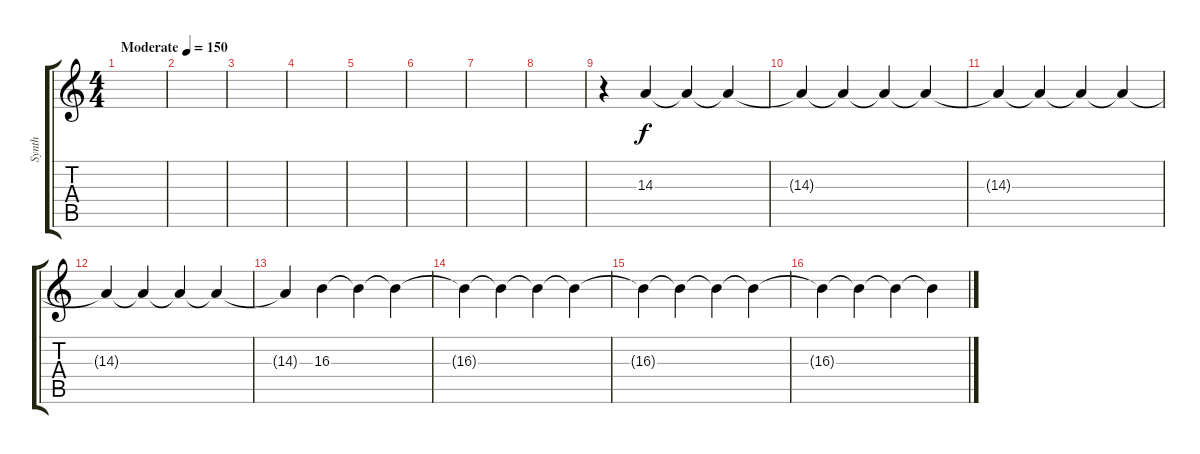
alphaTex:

\track ("Synth" "Synth") {instrument stringensemble1}
\staff {score tabs}
\tuning (E4 B3 G3 D3 A2 E2) {hide}
\ts (4 4)
\tempo (150 "Moderate")
\clef g2
\ks c
|
|
|
|
|
|
|
|
r.4 14.3.4 14.3{t}.4 14.3{t}.4 |
14.3{t}.4 14.3{t}.4 14.3{t}.4 14.3{t}.4 |
14.3{t}.4 14.3{t}.4 14.3{t}.4 14.3{t}.4 |
14.3{t}.4 14.3{t}.4 14.3{t}.4 14.3{t}.4 |
14.3{t}.4 16.3.4 16.3{t}.4 16.3{t}.4 |
16.3{t}.4 16.3{t}.4 16.3{t}.4 16.3{t}.4 |
16.3{t}.4 16.3{t}.4 16.3{t}.4 16.3{t}.4 |
16.3{t}.4 16.3{t}.4 16.3{t}.4 16.3{t}.4
